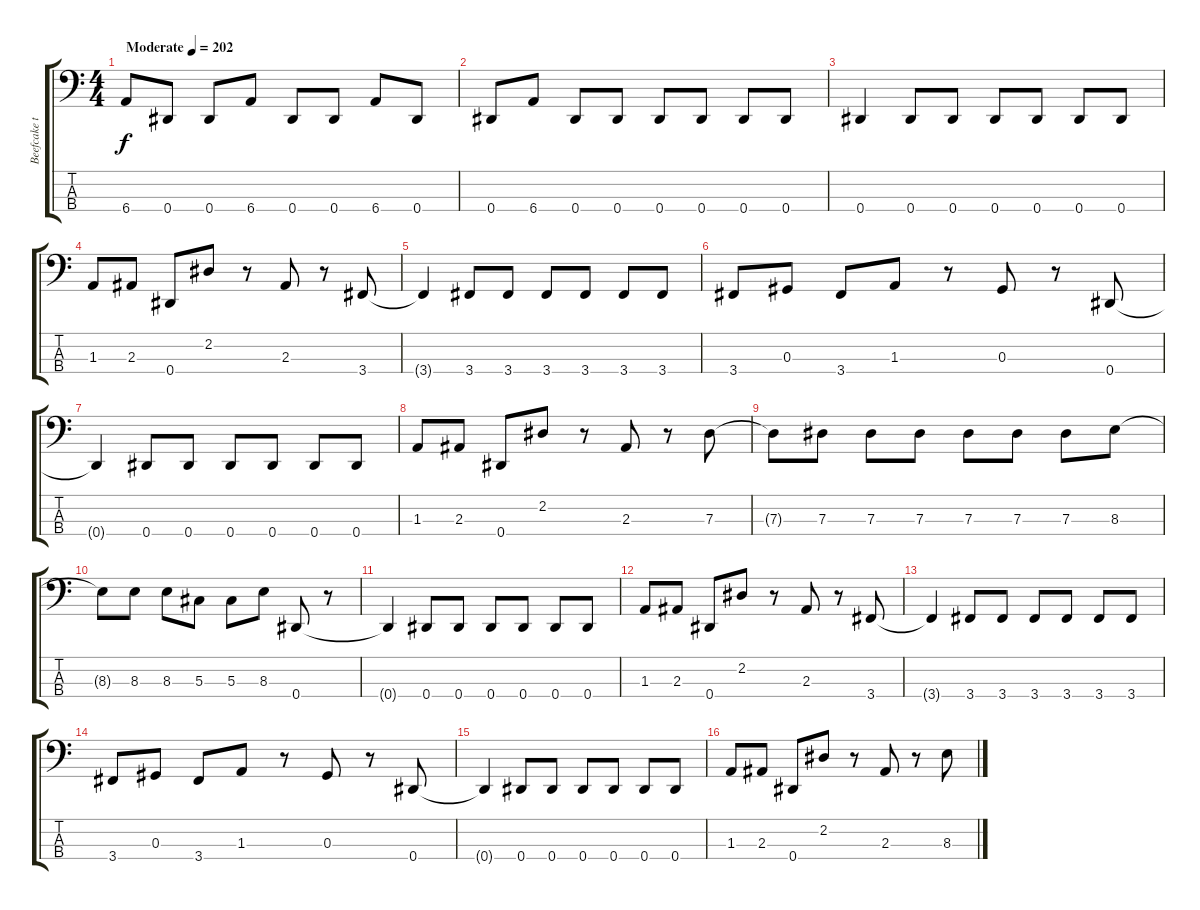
\track ("Beefcake the Mighty" "Beefcake t") {instrument electricbasspick}
\staff {score tabs}
\tuning (Gb2 Db2 Ab1 Eb1) {hide}
\ts (4 4)
\tempo (202 "Moderate")
\clef f4
\ks c
6.4.8{dy f instrument electricbasspick} 0.4.8 0.4.8 6.4.8 0.4.8 0.4.8 6.4.8 0.4.8 |
0.4.8 6.4.8 0.4.8 0.4.8 0.4.8 0.4.8 0.4.8 0.4.8 |
0.4.4 0.4.8 0.4.8 0.4.8 0.4.8 0.4.8 0.4.8 |
1.3.8 2.3.8 0.4.8 2.2.8 r.8 2.3.8 r.8 3.4.8 |
3.4{t}.4 3.4.8 3.4.8 3.4.8 3.4.8 3.4.8 3.4.8 |
3.4.8 0.3.8 3.4.8 1.3.8 r.8 0.3.8 r.8 0.4.8 |
0.4{t}.4 0.4.8 0.4.8 0.4.8 0.4.8 0.4.8 0.4.8 |
1.3.8 2.3.8 0.4.8 2.2.8 r.8 2.3.8 r.8 7.3.8 |
7.3{t}.8 7.3.8 7.3.8 7.3.8 7.3.8 7.3.8 7.3.8 8.3.8 |
8.3{t}.8 8.3.8 8.3.8 5.3.8 5.3.8 8.3.8 0.4.8 r.8 |
0.4{t}.4 0.4.8 0.4.8 0.4.8 0.4.8 0.4.8 0.4.8 |
1.3.8 2.3.8 0.4.8 2.2.8 r.8 2.3.8 r.8 3.4.8 |
3.4{t}.4 3.4.8 3.4.8 3.4.8 3.4.8 3.4.8 3.4.8 |
3.4.8 0.3.8 3.4.8 1.3.8 r.8 0.3.8 r.8 0.4.8 |
0.4{t}.4 0.4.8 0.4.8 0.4.8 0.4.8 0.4.8 0.4.8 |
1.3.8 2.3.8 0.4.8 2.2.8 r.8 2.3.8 r.8 8.3.8
